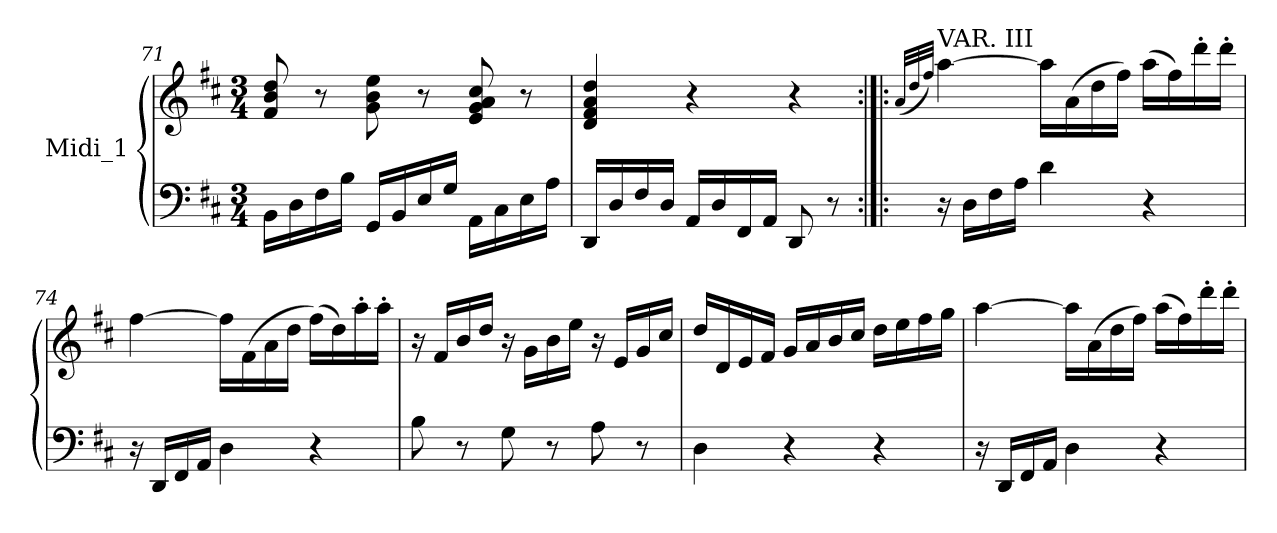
**kern	**kern
*part1	*part1
*staff2	*staff1
*I"Midi_1	*
*clefF4	*clefG2
*k[f#c#]	*k[f#c#]
*D:	*D:
*M3/4	*M3/4
=71	=71
16BB\LL	8f#/ 8b/ 8dd/
16D\	.
16F#\	8r
16B\JJ	.
16GG/LL	8g\ 8b\ 8ee\
16BB/	.
16E/	8r
16G/JJ	.
16AA\LL	8e/ 8g/ 8a/ 8cc#/
16C#\	.
16E\	8r
16A\JJ	.
!!LO:LB:g=z
=72	=72
16DD/LL	4d/ 4f#/ 4a/ 4dd/
16D/	.
16F#/	.
16D/JJ	.
16AA/LL	4r
16D/	.
16FF#/	.
16AA/JJ	.
8DD/	4r
8r	.
!!LO:LB:g=z
=73:|!|:	=73:|!|:
.	(32qa/LLL
.	32qdd/
.	32qff#/JJJ)
!	!LO:TX:a:t=VAR. III
16r	[4aa\
16D\LL	.
16F#\	.
16A\JJ	.
4d\	16aa\LL]
.	(>16a\
.	16dd\
.	16ff#\JJ)
4r	(>16aa\LL
.	16ff#\)
.	16ddd'\
.	16ddd'\JJ
=74	=74
16r	[4ff#\
16DD/LL	.
16FF#/	.
16AA/JJ	.
4D\	16ff#\LL]
.	(16f#\
.	16a\
.	16dd\JJ
4r	(>16ff#\LL)
.	16dd\)
.	16aa'\
.	16aa'\JJ
=75	=75
8B\	16r
.	16f#/LL
8r	16b/
.	16dd/JJ
8G\	16r
.	16g\LL
8r	16b\
.	16ee\JJ
8A\	16r
.	16e/LL
8r	16g/
.	16cc#/JJ
!!LO:LB:g=z
=76	=76
4D\	16dd/LL
.	16d/
.	16e/
.	16f#/JJ
4r	16g/LL
.	16a/
.	16b/
.	16cc#/JJ
4r	16dd\LL
.	16ee\
.	16ff#\
.	16gg\JJ
!!LO:LB:g=z
=77	=77
16r	[4aa\
16DD/LL	.
16FF#/	.
16AA/JJ	.
4D\	16aa\LL]
.	(16a\
.	16dd\
.	16ff#\JJ)
4r	(16aa\LL
.	16ff#\)
.	16ddd'\
.	16ddd'\JJ
=	=
*-	*-
